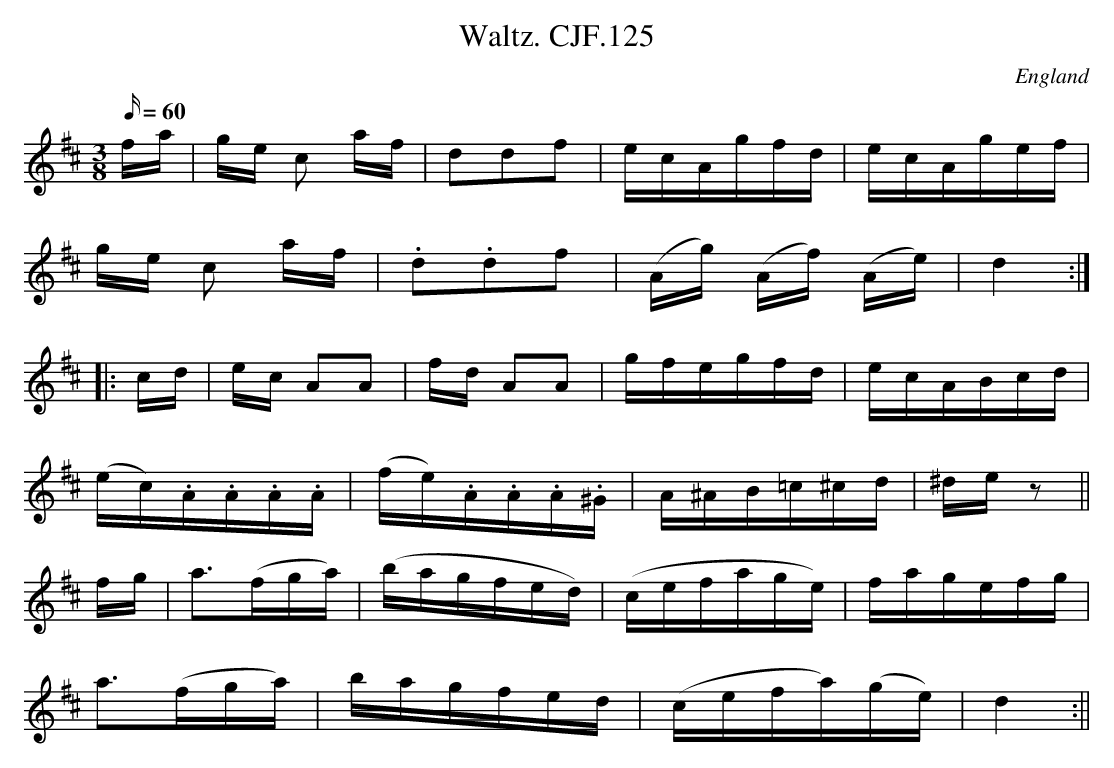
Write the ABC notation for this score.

X:1
T:Waltz. CJF.125
M:3/8
L:1/16
Q:60
O:England
K:D
fa|ge c2 af|d2d2f2|ecAgfd|ecAgef|!ge c2 af|.d2.d2f2|(Ag) (Af) (Ae)|d4:|:
!
cd|ec A2A2|fd A2A2|gfegfd|ecABcd|!\
(ec).A.A.A.A|(fe).A.A.A.^G|A^AB=c^cd|^dez2||!
fg|a3(fga)|(bagfed)|(cefage)|fagefg|!a3(fga)|bagfed|(cefa)(ge)|d4:||
